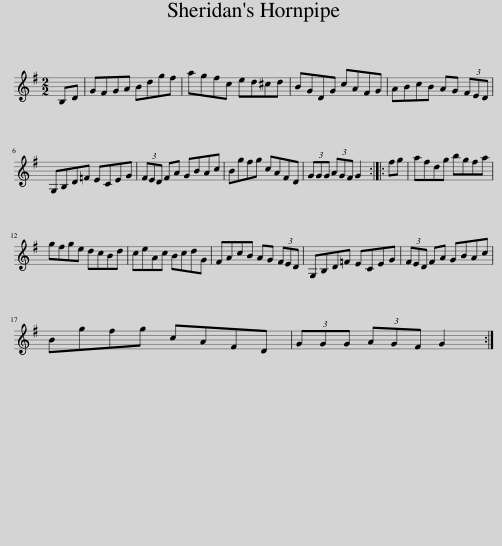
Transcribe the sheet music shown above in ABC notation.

X:1
L:1/8
M:2/2
I:linebreak $
K:G
V:1 treble
V:1
 B,D | GFGA Bdgf | agfc ed^cd | BGDG cAFG | ABcB AG (3FED |$ %5
 G,B,D=F ECEG | (3FED FA GBAc | Bgfg cAFD | (3GGG (3AGF G2 :: fg | %10
 afdg bgfa |$ gfge dcBd | ceAc BcdG | FAcB AG (3FED | G,B,D=F ECEG | %15
 (3FED FA GBAc |$ Bgfg cAFD | (3GGG (3AGF G2 :| %18
